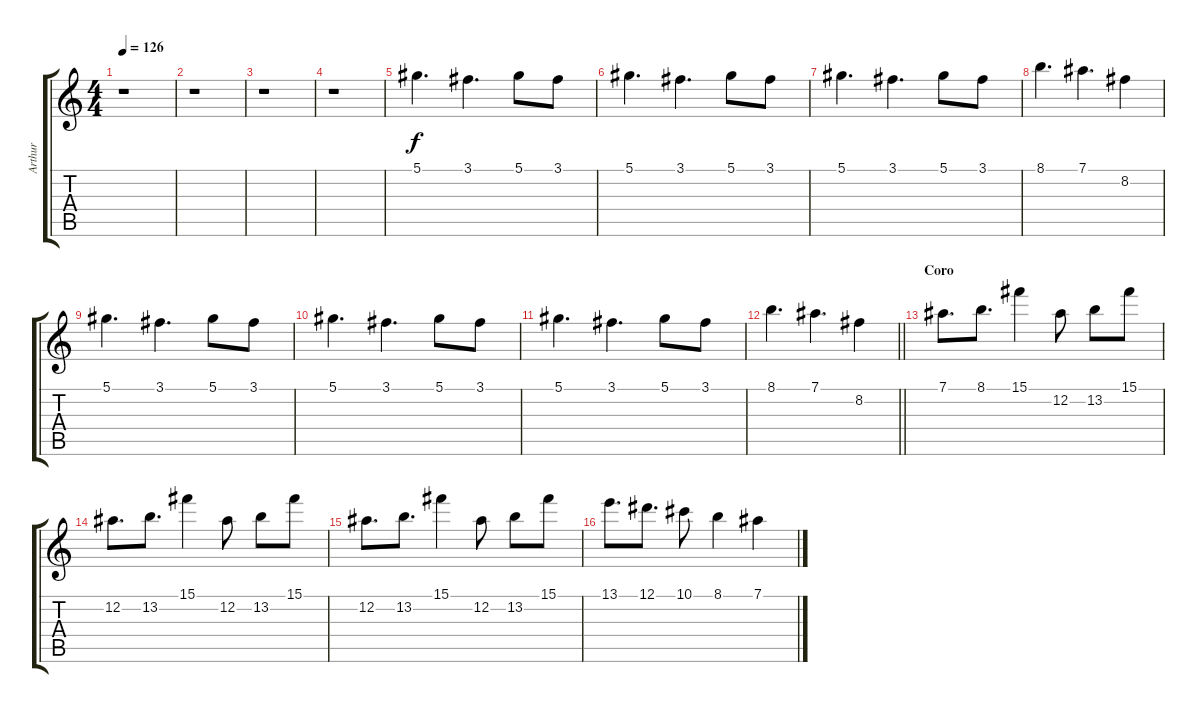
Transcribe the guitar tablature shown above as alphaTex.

\track ("Arthur" "Arthur") {instrument distortionguitar}
\staff {score tabs}
\tuning (Eb4 Bb3 Gb3 Db3 Ab2 Eb2) {hide}
\ts (4 4)
\tempo 126
\clef g2
\ks c
r.1{dy f} |
r.1 |
r.1 |
r.1 |
5.1.4{d volume 16} 3.1.4{d} 5.1.8 3.1.8 |
5.1.4{d} 3.1.4{d} 5.1.8 3.1.8 |
5.1.4{d} 3.1.4{d} 5.1.8 3.1.8 |
8.1.4{d} 7.1.4{d} 8.2.4 |
5.1.4{d} 3.1.4{d} 5.1.8 3.1.8 |
5.1.4{d} 3.1.4{d} 5.1.8 3.1.8 |
5.1.4{d} 3.1.4{d} 5.1.8 3.1.8 |
\barLineRight lightlight
8.1.4{d} 7.1.4{d} 8.2.4 |
\section ("" "Coro")
7.1.8{d volume 16} 8.1.8{d} 15.1.4 12.2.8 13.2.8 15.1.8 |
12.2.8{d} 13.2.8{d} 15.1.4 12.2.8 13.2.8 15.1.8 |
12.2.8{d} 13.2.8{d} 15.1.4 12.2.8 13.2.8 15.1.8 |
13.1.8{d} 12.1.8{d} 10.1.8 8.1.4 7.1.4
